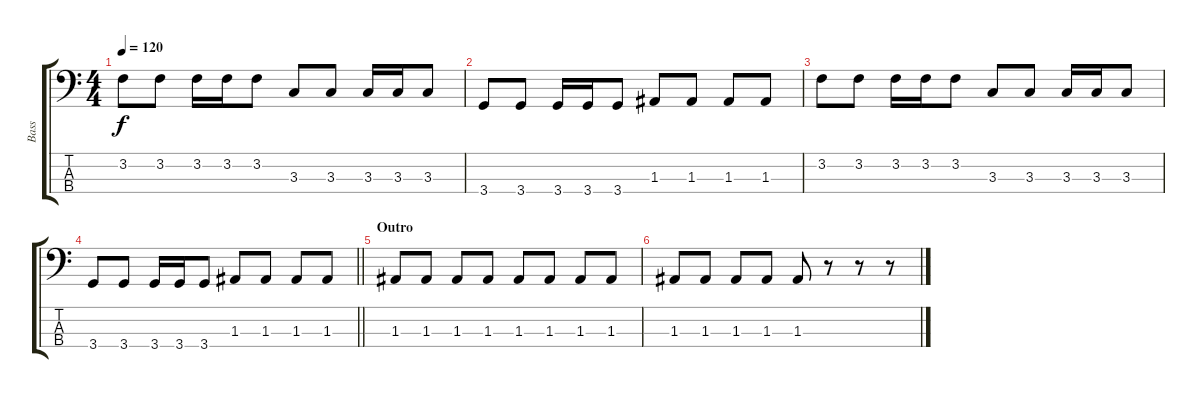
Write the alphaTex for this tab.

\track ("Bass" "Bass") {instrument electricbassfinger}
\staff {score tabs}
\tuning (G2 D2 A1 E1) {hide}
\ts (4 4)
\tempo 120
\clef f4
\ks c
3.2.8{dy f} 3.2.8 3.2.16 3.2.16 3.2.8 3.3.8 3.3.8 3.3.16 3.3.16 3.3.8 |
3.4.8 3.4.8 3.4.16 3.4.16 3.4.8 1.3.8 1.3.8 1.3.8 1.3.8 |
3.2.8 3.2.8 3.2.16 3.2.16 3.2.8 3.3.8 3.3.8 3.3.16 3.3.16 3.3.8 |
\barLineRight lightlight
3.4.8 3.4.8 3.4.16 3.4.16 3.4.8 1.3.8 1.3.8 1.3.8 1.3.8 |
\section ("" "Outro")
1.3.8 1.3.8 1.3.8 1.3.8 1.3.8 1.3.8 1.3.8 1.3.8 |
1.3.8 1.3.8 1.3.8 1.3.8 1.3.8 r.8 r.8 r.8
